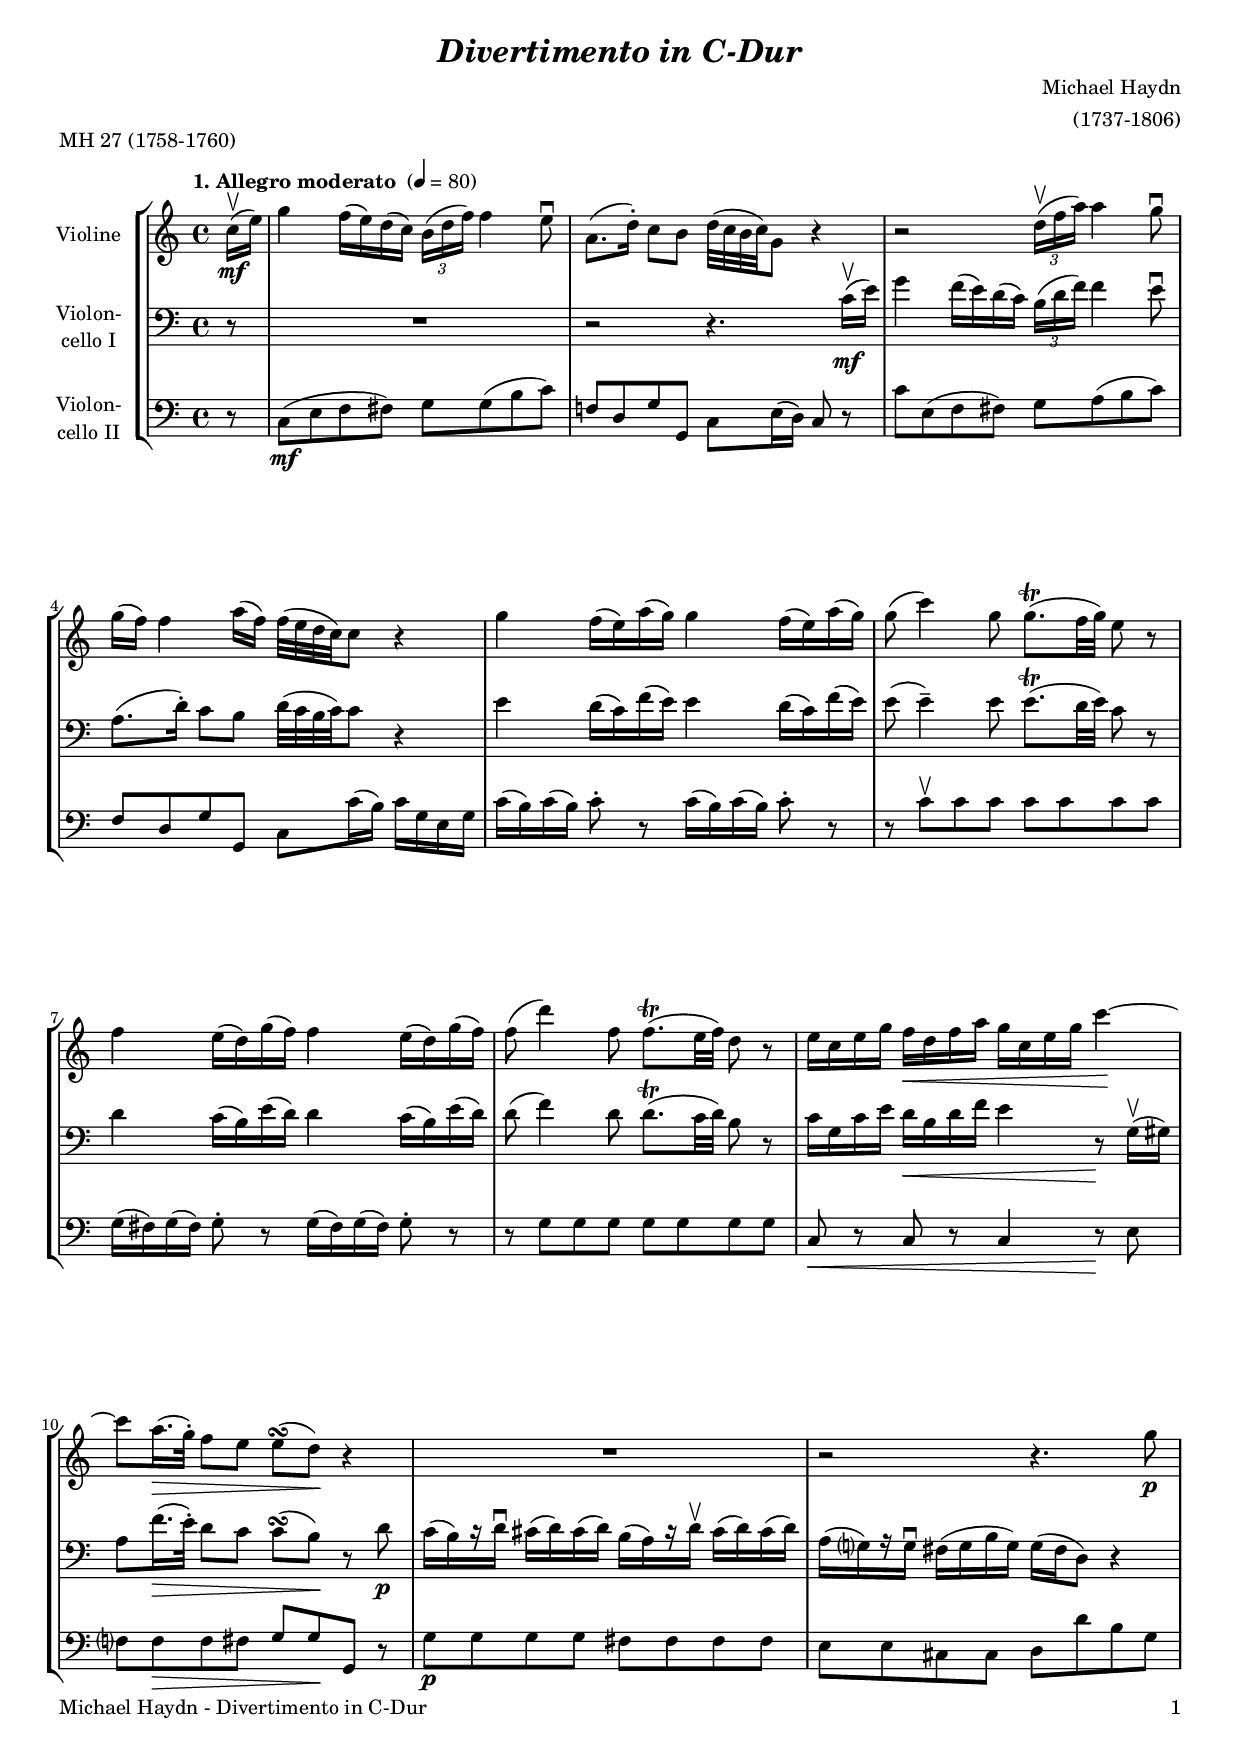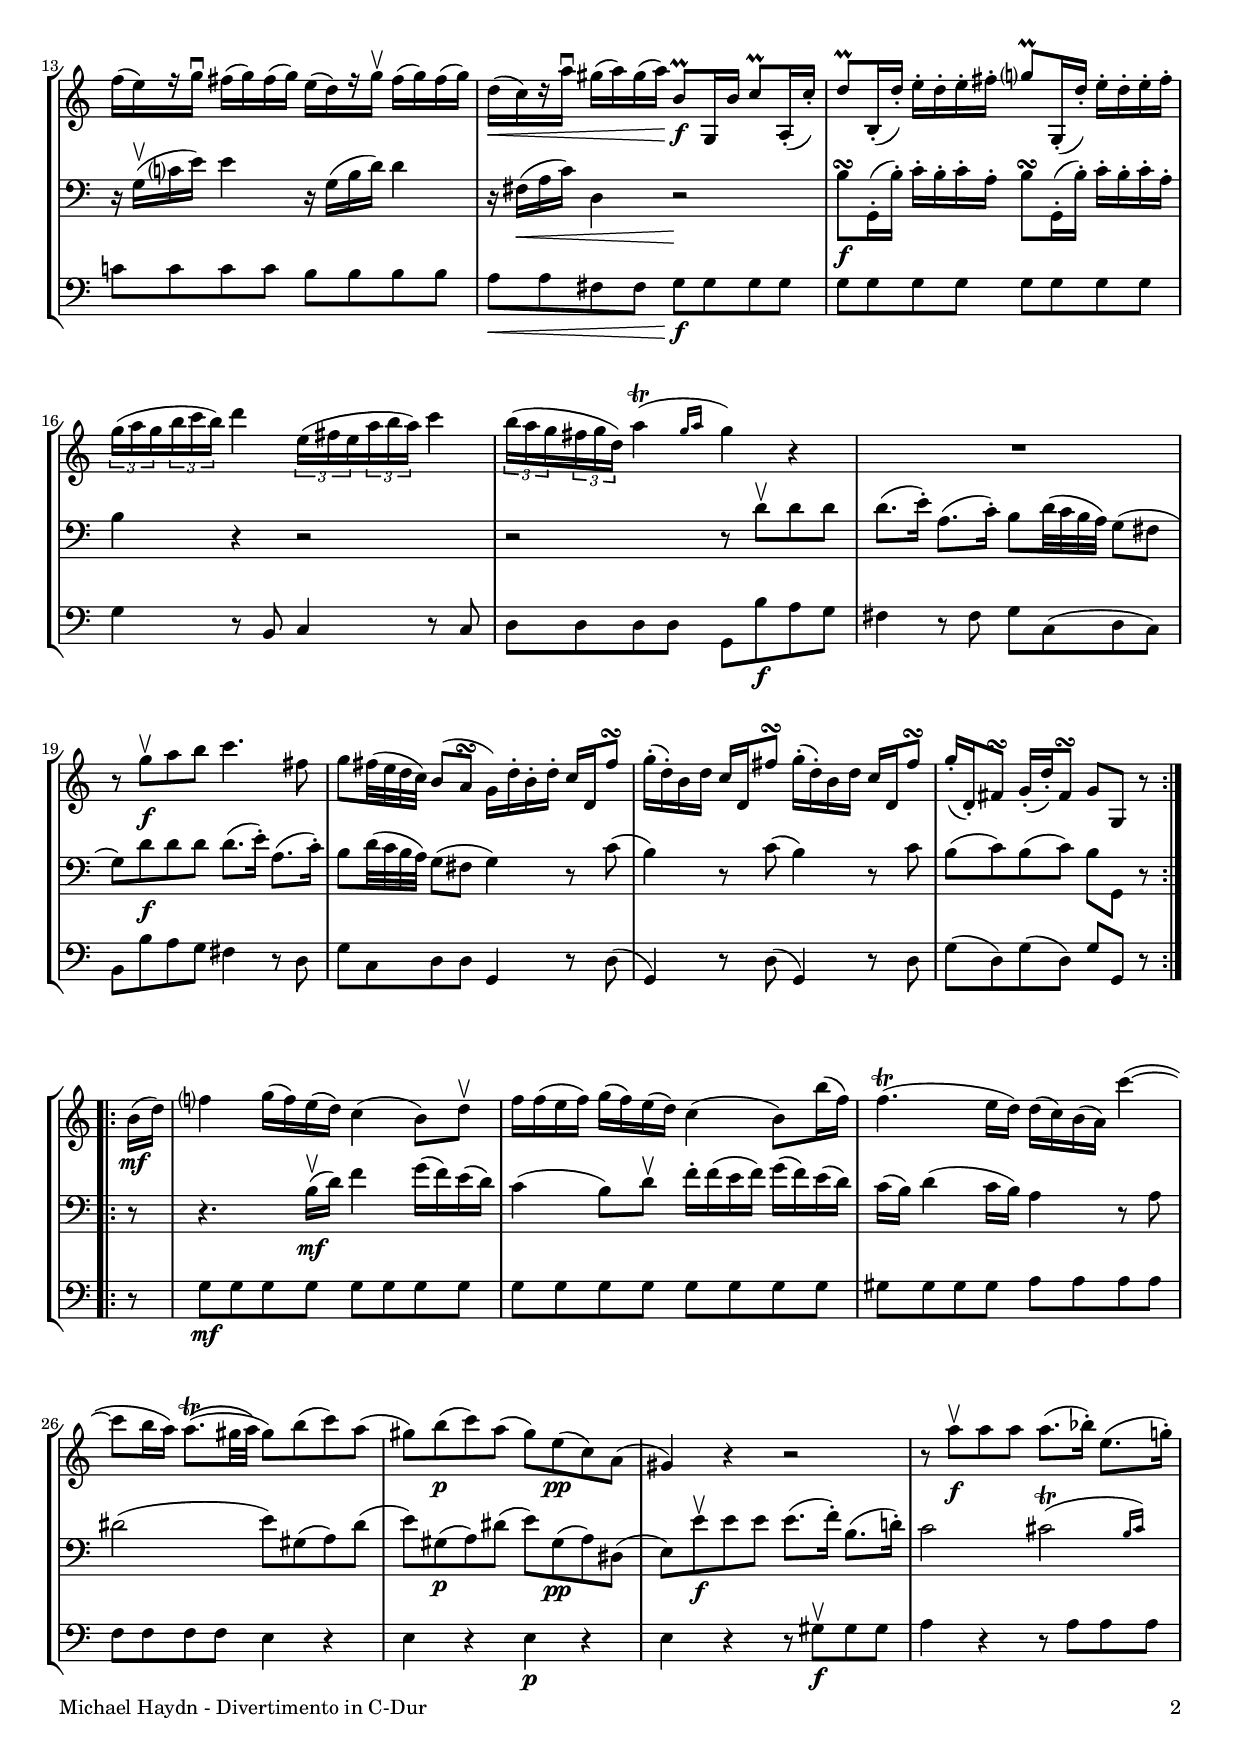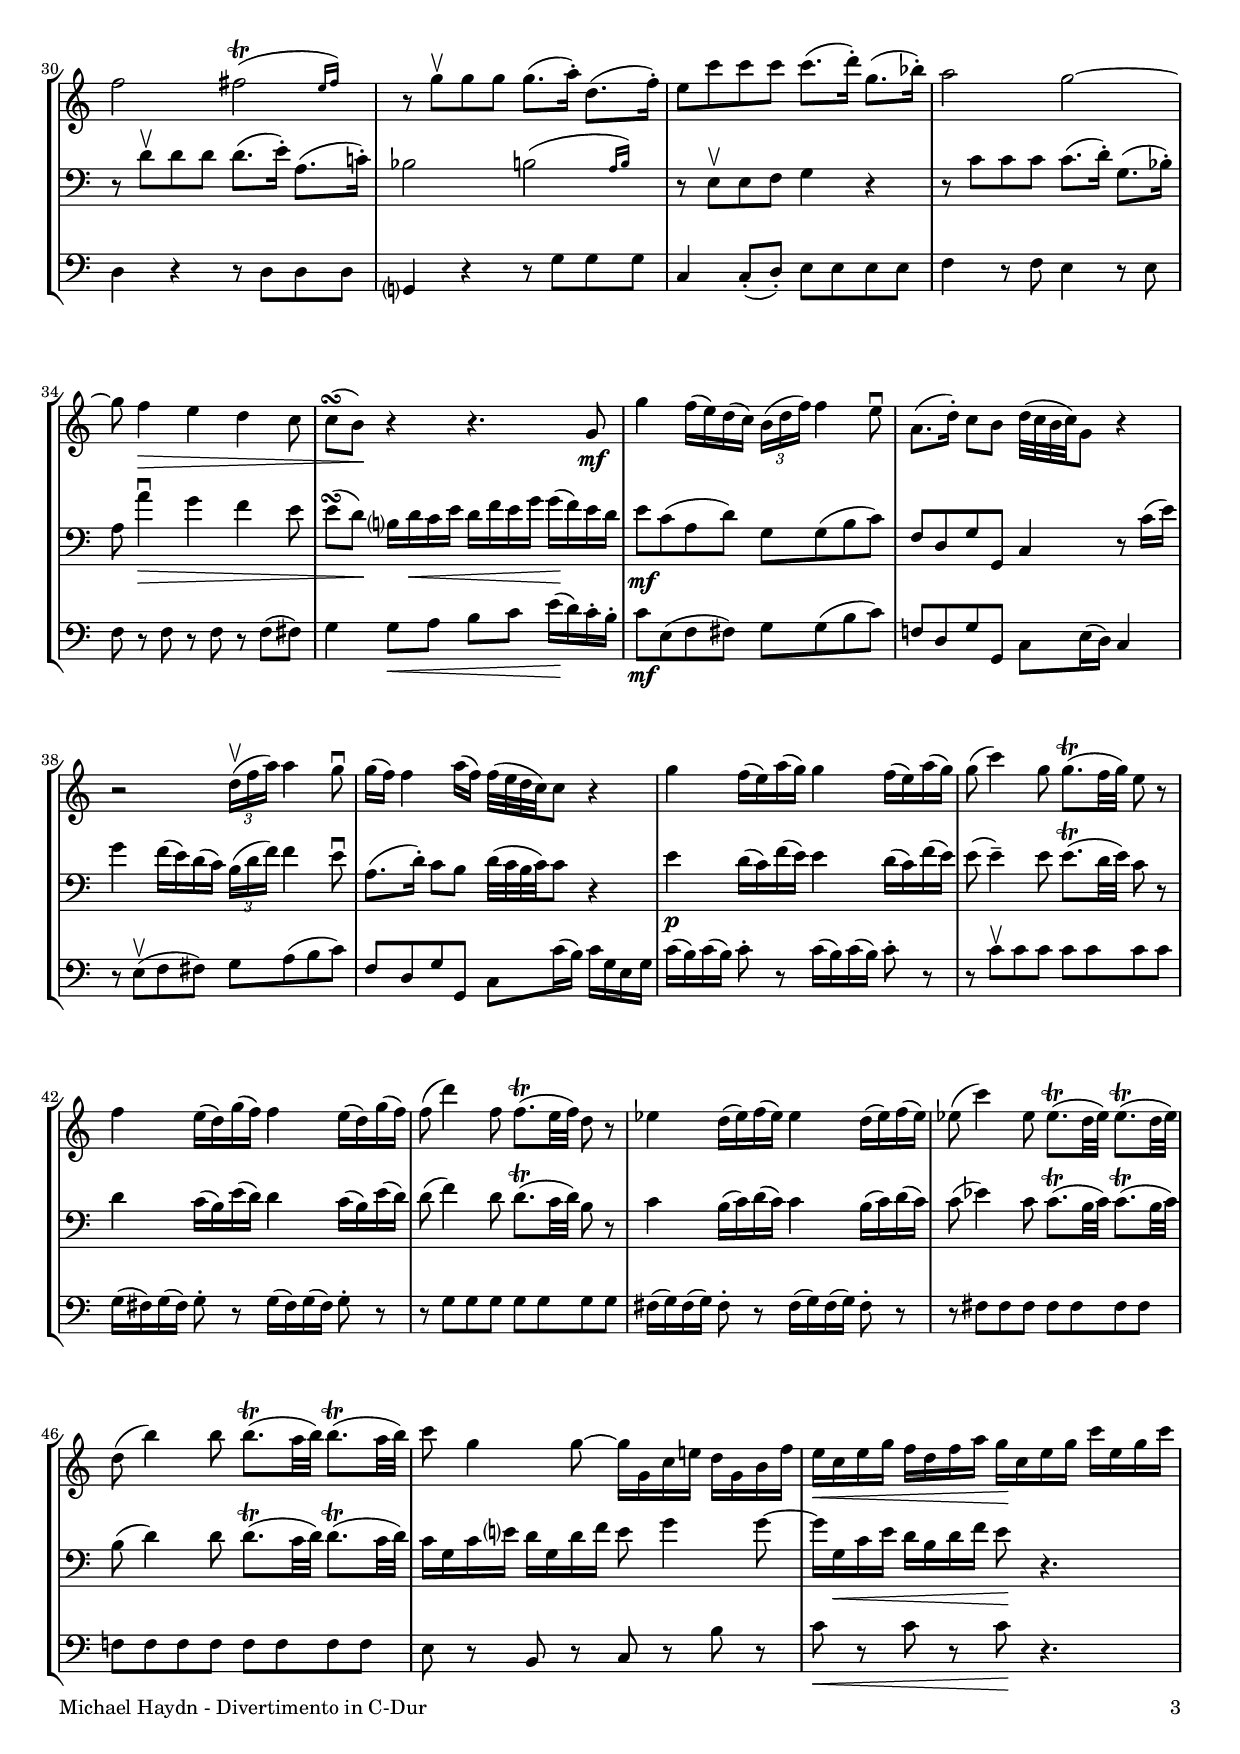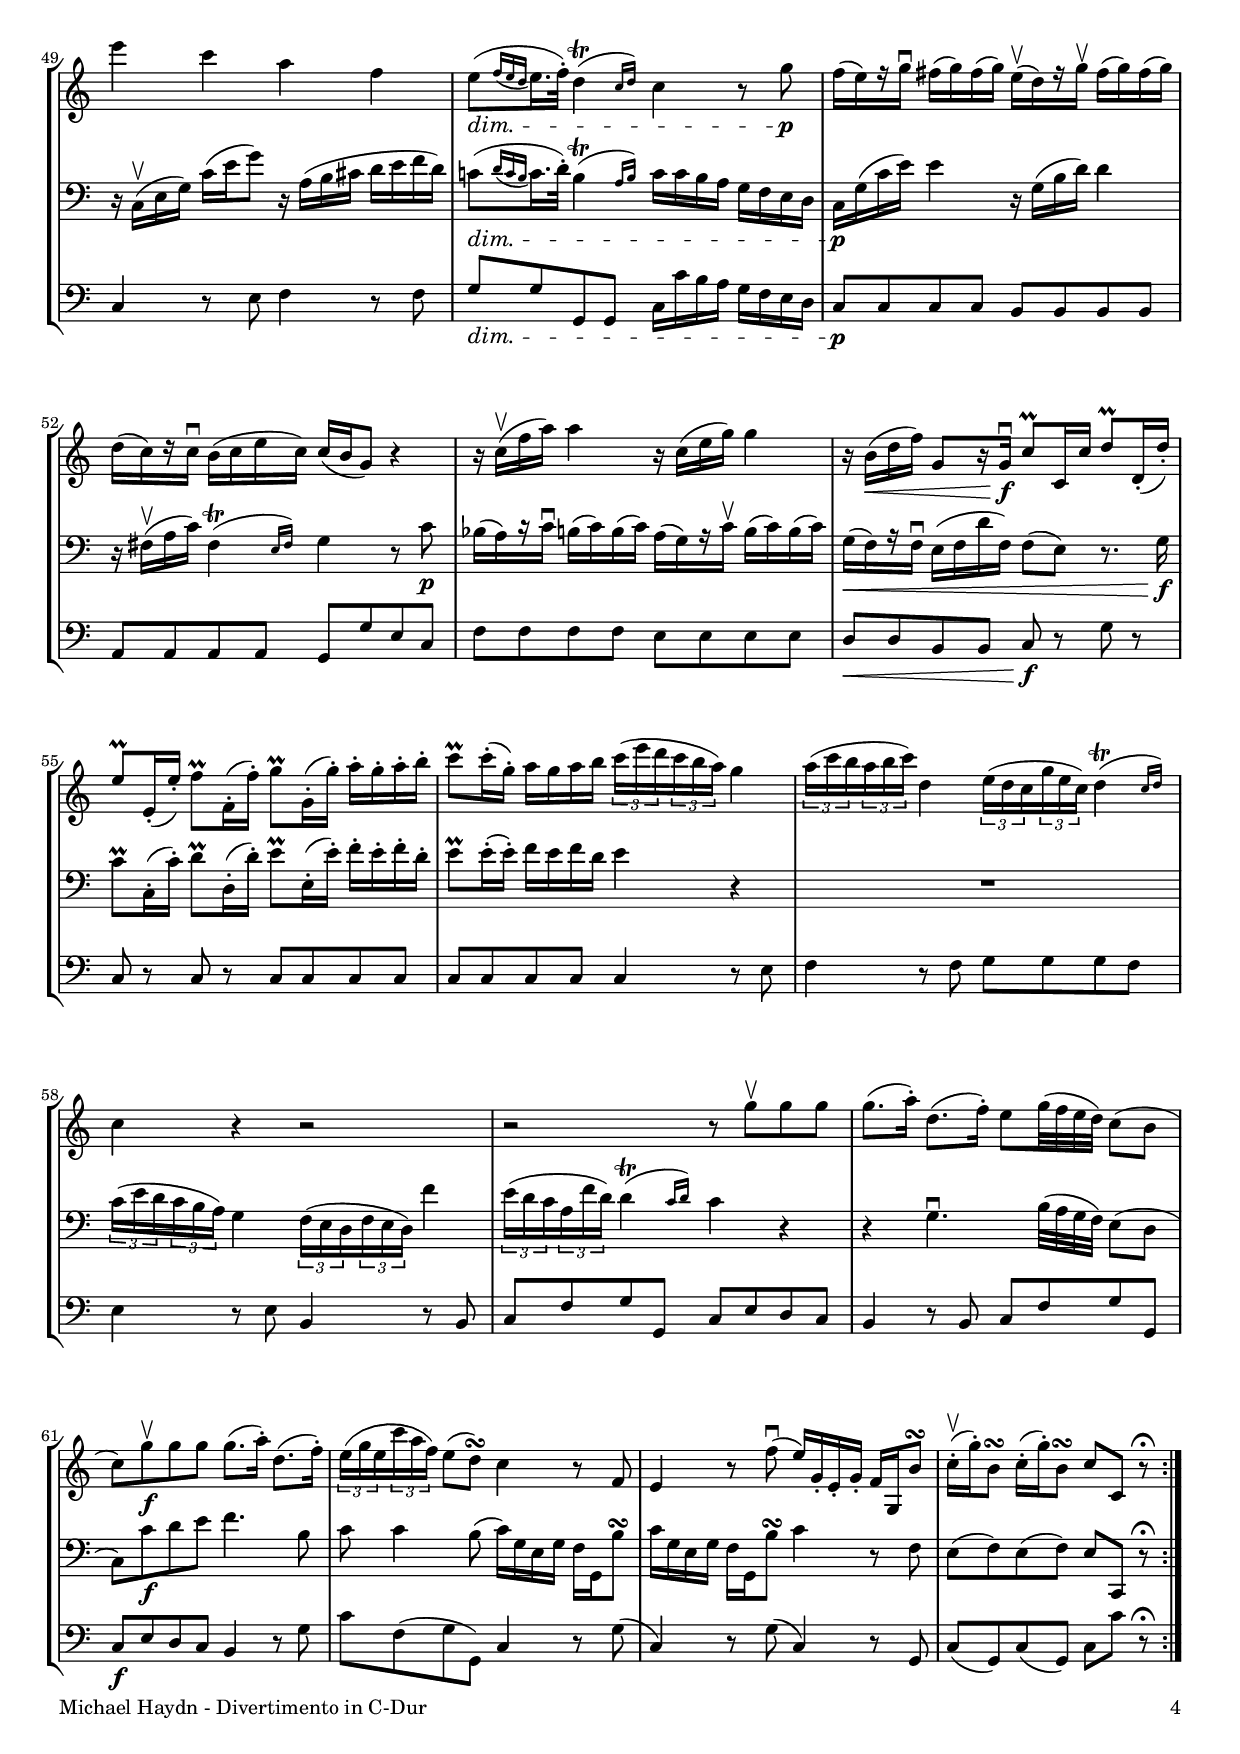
\version "2.22.0"
\include "deutsch.ly"

#(set-global-staff-size 17.5)

\header {
  title     = \markup \bold \italic "Divertimento in C-Dur"
  composer  = "Michael Haydn"
  arranger  = "(1737-1806)"
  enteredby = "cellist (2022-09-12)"
  piece     = "MH 27 (1758-1760)"
}

voiceconsts = {
  \key c \major
  \time 4/4
  \clef "bass"
%  \numericTimeSignature
  \compressEmptyMeasures
  % Set default beaming for all staves
%  \set Timing.beamExceptions = #'()
%  \set Timing.baseMoment     = #(ly:make-moment 1 4)
%  \set Timing.beatStructure  = #'(1 1 1)
}

micl = "clarinet"
mifl = "flute"
miob = "oboe"
mifh = "french horn"
misx = "tenor sax"
mist = "string ensemble 1"
mivl = "violin"
miba = "cello"
mipz = "pizzicato strings"

introa = { \tempo "1. Allegro moderato " 4=80 }

atem = \mark \markup \box \italic "a tempo"
rit  = \mark \markup \box \italic "rit."

va = \relative c'' {
   \voiceconsts
   \clef "treble"
   
   \introa
   \repeat volta 2 {
     \partial 8 c16(\upbow\mf e)
     g4 f16( e) d( c) \tuplet 3/2 8 { h( d f) } f4 e8\downbow
     a,8.( d16)-. c8 h d32( c h c) g8 r4
     r2 \tuplet 3/2 8 { d'16(\upbow f a) } 4 g8\downbow

     g16( f) f4 a16( f) f32( e d c) c8 r4
     g' f16( e) a( g) g4 f16( e) a( g)
     g8( c4) g8 g8.(\trill f32 g) e8 r
     f4 e16( d) g( f) f4 e16( d) g( f)

     f8( d'4) f,8 f8.(\trill e32 f) d8 r
     e16 c e g f\< d f a g c, e g c4~\!
     c8 a16.(\> g32)-. f8 e e(\turn d)\! r4
     R1
     r2 r4. g8\p

     f16[( e) r g]\downbow fis( g) fis( g) e[( d) r g]\upbow fis( g) fis( g)
     d[(\< c) r a']\downbow gis( a) gis( a) h,8\prall\!\f g,16 h' c8\prall a,16(-. c')-.
     d8\prall h,16(-. d')-. e-. d-. e-. fis-.  g?8\prall g,,16(-. d'')-. e-. d-. e-. fis-.
     
     \tuplet 3/2 8 { g( a g h c h) } d4 \tuplet 3/2 8 { e,16( fis e a h a) } c4
     \tuplet 3/2 8 { h16( a g fis g d) } \afterGrace a'4(\trill  { g16[ a] } g4) r
     R1

     r8 g\upbow\f a h c4. fis,8
     g fis32( e d c) h8( a\turn g16) d'-. h-. d-. c d, fis'8\turn
     g16(-. d)-. h d c d, fis'8\turn g16(-. d)-. h d c d, fis'8\turn

     g16(-. d,)-. fis8\turn g16(-. d')-. fis,8\turn g g, r
   }
   \repeat volta 2 {
     h'16(\mf d)
     f?4 g16( f) e( d) c4( h8) d\upbow
     f16 f( e f) g( f) e( d) c4( h8) h'16( f)

     f4.(\trill e16 d) d( c) h( a) c'4(~
     c8 h16 a) a8.\((\trill gis32 a\) gis8) h( c) a(
     gis) h(\p c) a( gis) e(\pp c) a(
     gis4) r r2

     r8 a'\upbow\f a a a8.( b16)-. e,8.( g!16)-.
     f2 \afterGrace fis(\trill { e16[ fis]) }
     r8 g\upbow g g g8.( a16)-. d,8.( f16)-.
     e8 c' c c c8.( d16)-. g,8.( b16)-.
     a2 g~

     g8 f4\> e d c8
     c(\turn h)\! r4 r4. g8\mf
     g'4 f16( e) d( c) \tuplet 3/2 8 { h( d f) } f4 e8\downbow
     a,8.( d16)-. c8 h d32( c h c) g8 r4

     r2 \tuplet 3/2 8 { d'16(\upbow f a) } a4 g8\downbow
     g16( f) f4 a16( f) f32( e d c) c8 r4
     g' f16( e) a( g) g4 f16( e) a( g)
     g8( c4) g8 g8.(\trill f32 g) e8 r

     f4 e16( d) g( f) f4 e16( d) g( f)
     f8( d'4) f,8 f8.(\trill e32 f) d8 r
     es4 d16( es) f( es) es4  d16( es) f( es)
     es8( c'4) es,8 es8.(\trill d32 es) es8.(\trill d32 es)
     
     d8( h'4) h8 h8.(\trill a32 h) h8.(\trill a32 h)
     c8 g4 g8~ g16 g, c e! d g, h f'
     e\< c e g f d f a g\! c, e g c e, g c

     e4 c a f
     e8[(\dim \appoggiatura { f16[ e d] } e16. f32)]-. \afterGrace d4(\trill { c16[ d]) } c4 r8 g'\p
     f16[( e) r g]\downbow fis( g) fis( g) e[(\upbow d) r g]\upbow fis( g) fis( g)

     d[( c) r c]\downbow h( c e c) c( h g8) r4
     r16 c(\upbow f a) a4 r16 c,( e g) g4
     r16 h,(\< d f) g,8[ r16 g]\downbow\!\f c8\prall c,16 c' d8\prall d,16(-. d')-.
     
     e8\prall e,16(-. e')-. f8\prall f,16(-. f')-. g8\prall g,16(-. g')-. a-. g-. a-. h-.
     c8\prall c16(-. g)-. a g a h \tuplet 3/2 8 { c( e d c h a) } g4

     \tuplet 3/2 8 { a16( c h a h c) } d,4 \tuplet 3/2 8 { e16( d c g' e c) } \afterGrace d4(\trill { c16[ d]) }
     c4 r r2
     r r8 g'\upbow g g
     g8.( a16)-. d,8.( f16)-. e8 g32( f e d) c8( h

     c) g'\upbow\f g g g8.( a16)-. d,8.( f16)-.
     \tuplet 3/2 8 { e( g e c' a f) } e8( d)\turn c4 r8 f,
     e4 r8 f'(\downbow e16) g,-. e-. g-. f g, h'8\turn
     \partial 8*7 c16[(-.\upbow g')-. h,8]\turn c16[(-. g')-. h,8]\turn c8 c, r\fermata
   }
}

vb = \relative c' {
   \voiceconsts

   \introa
   \repeat volta 2 {
     \partial 8 r8
     R1
     r2 r4. c16(\upbow\mf e)
     g4 f16( e) d( c) \tuplet 3/2 8 { h( d f) } f4 e8\downbow
     a,8.( d16)-. c8 h d32( c h c) c8 r4

     e d16( c) f( e) e4 d16( c) f( e)
     e8( e4)-- e8 e8.(\trill d32 e) c8 r
     d4 c16( h) e( d) d4 c16( h) e( d)
     d8( f4) d8 d8.(\trill c32 d) h8 r

     c16 g c e d\< h d f e4 r8\! g,16(\upbow gis)
     a8 f'16.(\> e32)-. d8 c c(\turn h)\! r d\p
     c16[( h) r d]\downbow cis( d) cis( d) h[( a) r d]\upbow cis16( d) cis( d)

     a[( g?) r g]\downbow fis( g h g) g( fis d8) r4
     r16 g(\upbow c? e) e4 r16 g,( h d) d4
     r16 fis,(\< a c) d,4 r2\!
     h'8\turn\f g,16(-. h')-. c-. h-. c-. a-. h8\turn g,16(-. h')-. c-. h-. c-. a-.

     h4 r r2
     r r8 d\upbow d d
     d8.( e16)-. a,8.( c16)-. h8 d32( c h a) g8( fis
     g) d'\f d d d8.( e16)-. a,8.( c16)-.

     h8 d32( c h a) g8( fis g4) r8 c(
     h4) r8 c( h4) r8 c
     h( c) h( c) h g, r
   }

   \repeat volta 2 {
     r
     r4. h'16(\upbow\mf d) f4 g16( f) e( d)

     c4( h8) d\upbow f16-. f( e f) g( f) e( d)
     c( h) d4( c16 h) a4 r8 a
     dis2( e8) gis,( a) dis(
     e) gis,(\p a) dis( e) gis,(\pp a) dis,(

     e) e'\upbow\f e e e8.( f16)-. h,8.( d!16)-.
     c2 \afterGrace cis(\trill { h16[ cis]) }
     r8 d\upbow d d d8.( e16)-. a,8.( c!16)-.
     b2 \afterGrace h( { a16[ h]) }
     r8 e,\upbow e f g4 r

     r8 c c c c8.( d16)-. g,8.( b16)-.
     a8 a'4\downbow\> g f e8
     e(\turn d)\! h?16 d\< c e d f e g g(\! f) e d

     e8\mf c( a d) g, g( h c)
     f, d g g, c4 r8 c'16( e)
     g4 f16( e) d( c) \tuplet 3/2 8 { h( d f) } f4 e8\downbow

     a,8.( d16)-. c8 h d32( c h c) c8 r4
     e\p d16( c) f( e) e4 d16( c) f( e)
     e8( e4)-- e8 e8.(\trill d32 e) c8 r
     d4 c16( h) e( d)
     
     d4 c16( h) e( d)
     d8( f4) d8 d8.(\trill c32 d) h8 r
     c4 h16( c) d( c) c4 h16( c) d( c)
     c8( es4) c8 c8.(\trill h32 c) c8.(\trill h32 c)

     h8( d4) d8 d8.(\trill c32 d) d8.(\trill c32 d)
     c16 g c e? d g, d' f e8 g4 g8~
     g16 g,\< c e d h d f e8\! r4.

     r16 c,(\upbow e g) c( e g8) r16 a,( h cis d e f d)
     c!8[(\dim \appoggiatura { d16[ c h] } c16. d32)]-. \afterGrace h4(\trill { a16[ h]) } c c h a g f e d

     c\p g'( c e) e4 r16 g,( h d) d4
     r16 fis,(\upbow a c) \afterGrace fis,4(\trill { e16[ fis]) } g4 r8 c\p
     b16[( a) r c]\downbow h( c) h( c) a[( g) r c]\upbow h( c) h( c)

     g[(\< f) r f]\downbow e( f d' f,) f8( e) r8. g16\!\f
     c8\prall c,16(-. c')-. d8\prall d,16(-. d')-. e8\prall e,16(-. e')-. f-. e-. f-. d-.
     e8\prall e16(-. e)-. f e f d e4 r
     R1

     \tuplet 3/2 8 { c16( e d c h a) } g4 \tuplet 3/2 8 { f16( e d f e d) } f'4
     \tuplet 3/2 8 { e16( d c a f' d) } \afterGrace d4(\trill { c16[ d]) } c4 r
     r g4.\downbow h32( a g f) e8( d

     c) c'\f d e f4. h,8
     c c4 h8( c16) g e g f g, h'8\turn
     c16 g e g f g, h'8\turn c4 r8 f,
     \partial 8*7 e[( f) e( f)] e c, r\fermata
   }
}

vc = \relative c {
   \voiceconsts

   \introa
   \repeat volta 2 {
     \partial 8 r8
     c(\mf e f fis) g g( h c)
     f,! d g g, c e16( d) c8 r
     c' e,( f fis) g a( h c)

     f, d g g, c c'16( h) c g e g
     c( h) c( h) c8-. r c16( h) c( h) c8-. r
     r c\upbow c c c c c c

     g16( fis) g( fis) g8-. r g16( fis) g( fis) g8-. r
     r g g g g g g g
     c,\< r c r c4 r8\! e

     f? f\> f fis g g\! g, r
     g'\p g g g fis fis fis fis
     e e cis cis d d' h g
     c! c c c h h h h

     a\< a fis fis g\!\f g g g
     g g g g g g g g
     g4 r8 h, c4 r8 c
     d d d d g, h'\f a g

     fis4 r8 fis g c,( d c)
     h h' a g fis4 r8 d
     g c, d d g,4 r8 d'(
     g,4) r8 d'( g,4) r8 d'

     g( d) g( d) g g, r
   }
   \repeat volta 2 {
     r
     g'\mf g g g g g g g
     g g g g g g g g
     gis gis gis gis a a a a

     f f f f e4 r
     e r e\p r
     e r r8 gis\upbow\f gis gis
     a4 r r8 a a a
     d,4 r r8 d d d

     g,?4 r r8 g' g g
     c,4 c8(-. d)-. e e e e
     f4 r8 f e4 r8 e
     f r f r f r f( fis)

     g4 g8\< a h c e16(\! d) c-. h-.
     c8\mf e,( f fis) g g( h c)
     f,! d g g, c e16( d) c4

     r8 e(\upbow f fis) g a( h c)
     f, d g g, c c'16( h) c g e g
     c( h) c( h) c8-. r c16( h) c( h) c8-. r

     r8 c\upbow c c c c c c
     g16( fis) g( fis) g8-. r g16( fis) g( fis) g8-. r
     r g g g g g g g

     fis16( g) fis( g) fis8-. r fis16( g) fis( g) fis8-. r
     r fis fis fis fis fis fis fis
     f! f f f f f f f

     e r h r c r h' r
     c\< r c r c\! r4.
     c,4 r8 e f4 r8 f

     g\dim g g, g c16 c' h a g f e d
     c8\p c c c h h h h
     a a a a g g' e c

     f f f f e e e e
     d\< d h h c\!\f r g' r
     c, r c r c c c c
     c c c c c4 r8 e

     f4 r8 f g g g f
     e4 r8 e h4 r8 h
     c f g g, c e d c
     h4 r8 h c f g g,

     c\f e d c h4 r8 g'
     c f,( g g,) c4 r8 g'(
     c,4) r8 g'( c,4) r8 g
     \partial 8*7 c[( g) c( g)] c c' r\fermata
   }
}


music = \new StaffGroup <<
      \new Staff {
	\set Staff.midiInstrument = \mivl
	\set Staff.instrumentName = \markup \center-column { "Violine" }
	\transpose c c { \va }
      }

      \new Staff {
	\set Staff.midiInstrument = \miba
	\set Staff.instrumentName = \markup \center-column { "Violon-" "cello I" }
	\transpose c c { \vb }
      }

      \new Staff {
	\set Staff.midiInstrument = \miba
	\set Staff.instrumentName = \markup \center-column { "Violon-" "cello II" }
	\transpose c c { \vc }
      }
>>

\book {
   \paper {
    print-page-number = ##t
    print-first-page-number = ##t
    ragged-last-bottom = ##f
    oddHeaderMarkup = \markup \null
    evenHeaderMarkup = \markup \null
    oddFooterMarkup = \markup {
      \fill-line {
        \on-the-fly #print-page-number-check-first
        "Michael Haydn - Divertimento in C-Dur" \fromproperty #'page:page-number-string
      }
    }
    evenFooterMarkup = \oddFooterMarkup
  } \score {
    \music
    \layout {}
  }

  \score {
    \unfoldRepeats \music

    \midi {
      \context {
        \Score
      }
    }
  }
}